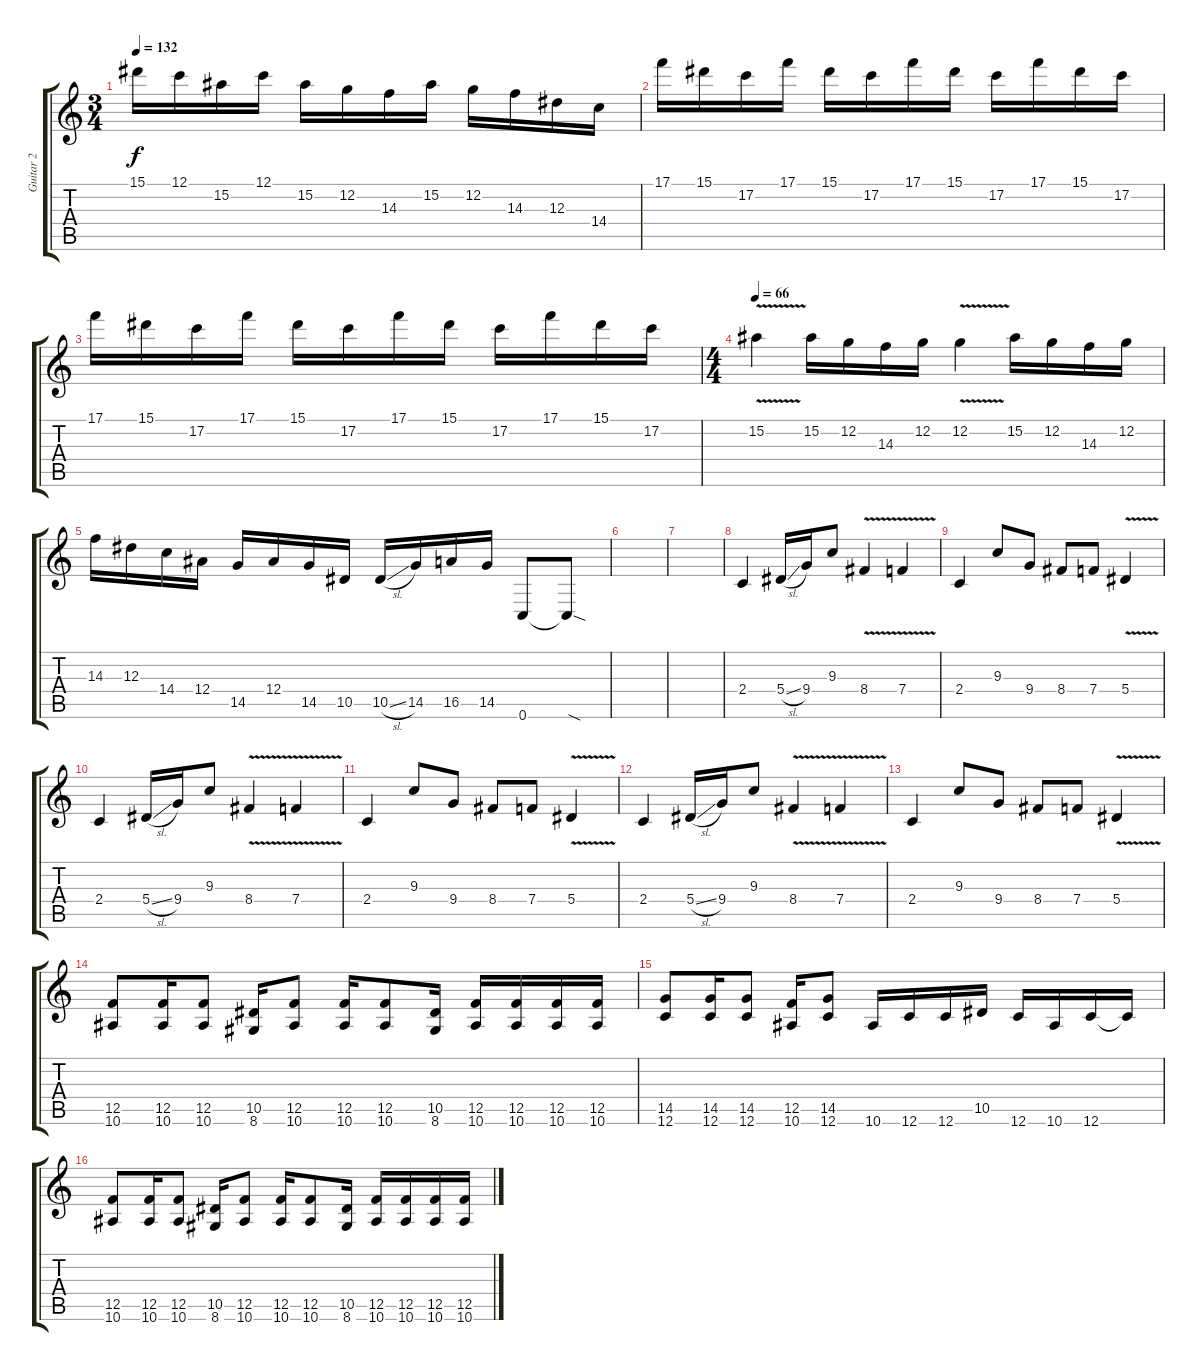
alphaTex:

\track ("Guitar 2" "Guitar 2") {instrument overdrivenguitar}
\staff {score tabs}
\tuning (C4 G3 Eb3 Bb2 F2 C2) {hide}
\ts (3 4)
\tempo 132
\clef g2
\ks c
15.1.16{dy f} 12.1.16 15.2.16 12.1.16 15.2.16 12.2.16 14.3.16 15.2.16 12.2.16 14.3.16 12.3.16 14.4.16 |
17.1.16 15.1.16 17.2.16 17.1.16 15.1.16 17.2.16 17.1.16 15.1.16 17.2.16 17.1.16 15.1.16 17.2.16 |
17.1.16 15.1.16 17.2.16 17.1.16 15.1.16 17.2.16 17.1.16 15.1.16 17.2.16 17.1.16 15.1.16 17.2.16 |
\ts (4 4)
\tempo 66
15.2{v}.4 15.2.16 12.2.16 14.3.16 12.2.16 12.2{v}.4 15.2.16 12.2.16 14.3.16 12.2.16 |
14.3.16 12.3.16 14.4.16 12.4.16 14.5.16 12.4.16 14.5.16 10.5.16 10.5{sl}.16 14.5.16 16.5.16 14.5.16 0.6.8 0.6{sod t}.8 |
|
|
2.4.4 5.4{sl}.16 9.4.16 9.3.8 8.4{v}.4 7.4{v}.4 |
2.4.4 9.3.8 9.4.8 8.4.8 7.4.8 5.4{v}.4 |
2.4.4 5.4{sl}.16 9.4.16 9.3.8 8.4{v}.4 7.4{v}.4 |
2.4.4 9.3.8 9.4.8 8.4.8 7.4.8 5.4{v}.4 |
2.4.4 5.4{sl}.16 9.4.16 9.3.8 8.4{v}.4 7.4{v}.4 |
2.4.4 9.3.8 9.4.8 8.4.8 7.4.8 5.4{v}.4 |
(12.5 10.6).8 (12.5 10.6).16 (12.5 10.6).8 (10.5 8.6).16 (12.5 10.6).8 (12.5 10.6).16 (12.5 10.6).8 (10.5 8.6).16 (12.5 10.6).16 (12.5 10.6).16 (12.5 10.6).16 (12.5 10.6).16 |
(14.5 12.6).8 (14.5 12.6).16 (14.5 12.6).8 (12.5 10.6).16 (14.5 12.6).8 10.6.16 12.6.16 12.6.16 10.5.16 12.6.16 10.6.16 12.6.16 12.6{t}.16 |
(12.5 10.6).8 (12.5 10.6).16 (12.5 10.6).8 (10.5 8.6).16 (12.5 10.6).8 (12.5 10.6).16 (12.5 10.6).8 (10.5 8.6).16 (12.5 10.6).16 (12.5 10.6).16 (12.5 10.6).16 (12.5 10.6).16
